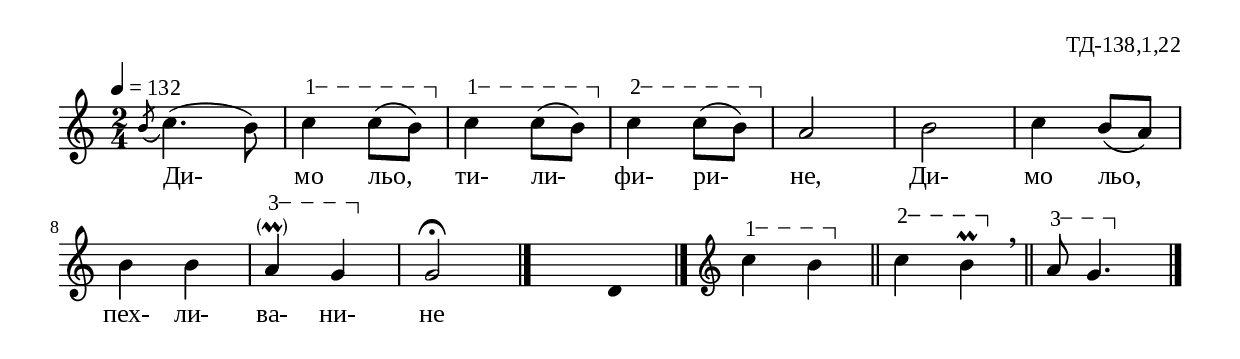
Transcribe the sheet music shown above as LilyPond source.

%{
TD_138_1_22
%}

\include "td-preamble.ly"

\score {
\relative c'' {
\tempo 4 = 132
  \time 2/4
 \acciaccatura b8 c4.( b8) | 
 \varA
 c4\startTextSpan c8([ b\stopTextSpan]) | 
 \varA
 c4\startTextSpan c8([ b\stopTextSpan]) | 
 \varB
 c4\startTextSpan c8([ b\stopTextSpan]) | 
 a2 | b2 | c4 b8([ a]) | 
 \break
 b4 b | 
 \parS
 \varC
 a4\startTextSpan-\parenthesize\prall g\stopTextSpan | 
 g2\fermata
 \bar "|."
 s4 \fixB d4 \fixC
 \bar "|." 
 \endm
 \varA
 c'4\startTextSpan b\stopTextSpan \bar "||"
 \varB
 c4\startTextSpan b\prall\stopTextSpan \breathe \bar "||"
\varC
 a8\startTextSpan g4.\stopTextSpan
 \bar "|." 
}
\addlyrics { Ди- мо льо, ти- ли- фи- ри- не, Ди- мо льо, пех- ли- ва- ни- не }
%
\layout {
  indent = #0
  line-width = 190\mm
  ragged-right=##f
}
%
\midi { 
	\context {
		\Score
		tempoWholesPerMinute = #(ly:make-moment 132 4)
		}
	}
}
%
\header{
  opus = "ТД-138,1,22"
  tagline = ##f
}


